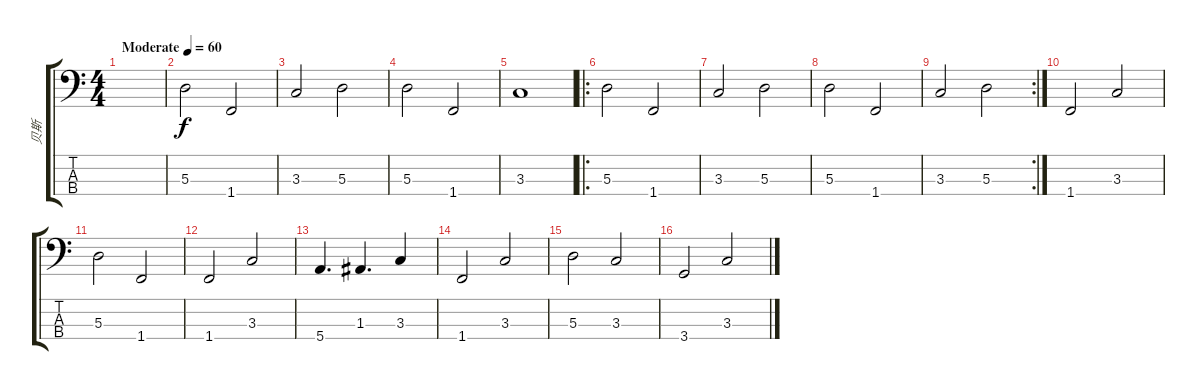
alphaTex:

\track ("贝斯" "贝斯") {instrument electricbassfinger}
\staff {score tabs}
\tuning (G2 D2 A1 E1) {hide}
\ts (4 4)
\tempo (60 "Moderate")
\clef f4
\ks c
|
5.3.2 1.4.2 |
3.3.2 5.3.2 |
5.3.2 1.4.2 |
3.3.1 |
\ro
5.3.2 1.4.2 |
3.3.2{txt ""} 5.3.2 |
5.3.2 1.4.2 |
\rc 2
3.3.2 5.3.2 |
1.4.2 3.3.2 |
5.3.2 1.4.2 |
1.4.2 3.3.2 |
5.4.4{d} 1.3.4{d} 3.3.4 |
1.4.2 3.3.2 |
5.3.2 3.3.2 |
3.4.2 3.3.2
